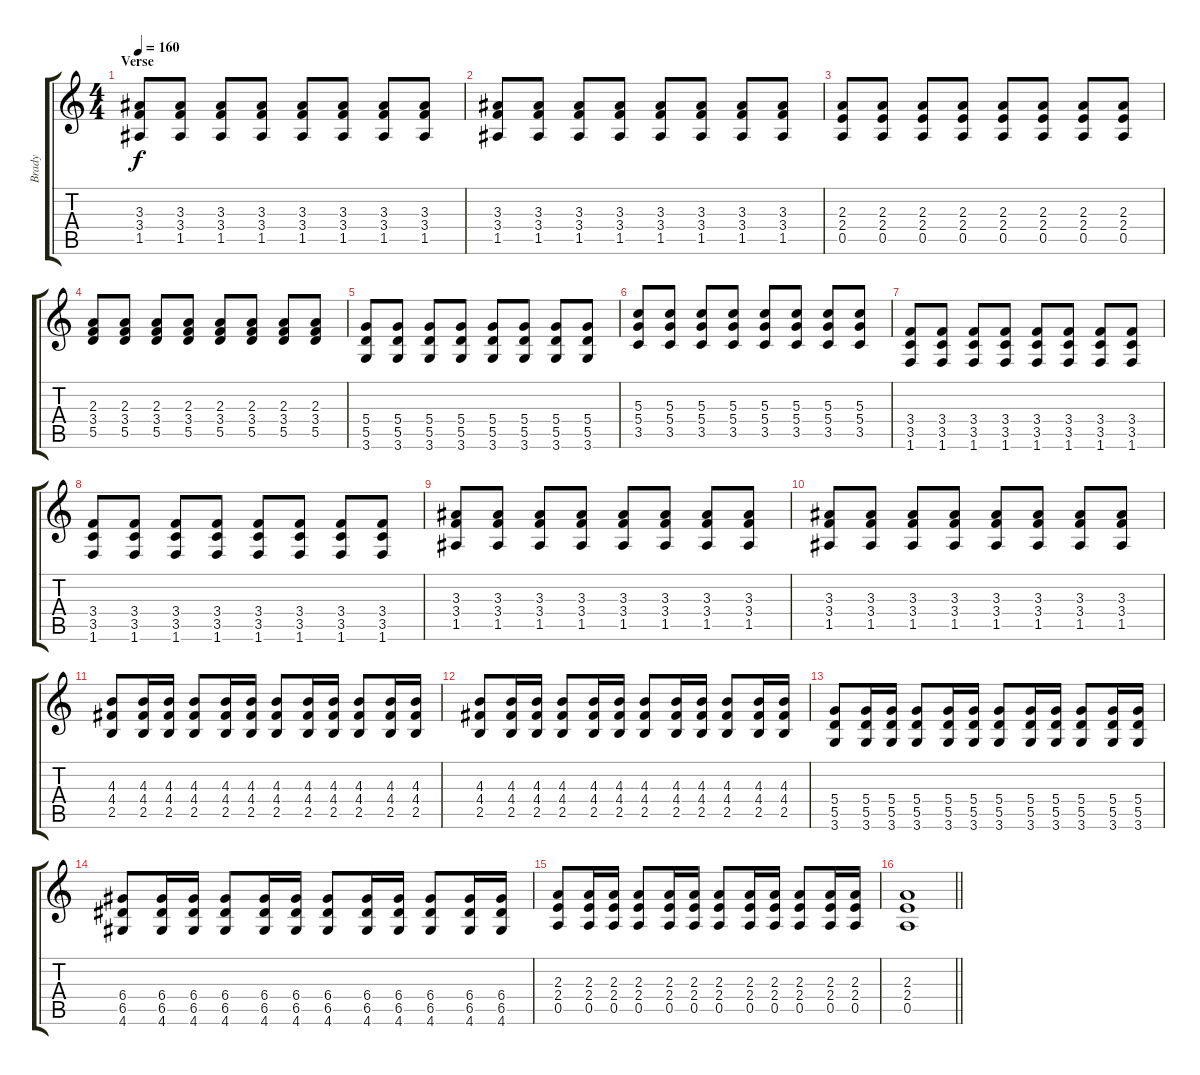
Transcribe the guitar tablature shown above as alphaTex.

\track ("Brady" "Brady") {instrument distortionguitar}
\staff {score tabs}
\tuning (E4 B3 G3 D3 A2 E2) {hide}
\ts (4 4)
\section ("" "Verse")
\tempo 160
\clef g2
\ks c
(3.3 3.4 1.5).8{dy f} (3.3 3.4 1.5).8 (3.3 3.4 1.5).8 (3.3 3.4 1.5).8 (3.3 3.4 1.5).8 (3.3 3.4 1.5).8 (3.3 3.4 1.5).8 (3.3 3.4 1.5).8 |
(3.3 3.4 1.5).8 (3.3 3.4 1.5).8 (3.3 3.4 1.5).8 (3.3 3.4 1.5).8 (3.3 3.4 1.5).8 (3.3 3.4 1.5).8 (3.3 3.4 1.5).8 (3.3 3.4 1.5).8 |
(2.3 2.4 0.5).8 (2.3 2.4 0.5).8 (2.3 2.4 0.5).8 (2.3 2.4 0.5).8 (2.3 2.4 0.5).8 (2.3 2.4 0.5).8 (2.3 2.4 0.5).8 (2.3 2.4 0.5).8 |
(2.3 3.4 5.5).8 (2.3 3.4 5.5).8 (2.3 3.4 5.5).8 (2.3 3.4 5.5).8 (2.3 3.4 5.5).8 (2.3 3.4 5.5).8 (2.3 3.4 5.5).8 (2.3 3.4 5.5).8 |
(5.4 5.5 3.6).8 (5.4 5.5 3.6).8 (5.4 5.5 3.6).8 (5.4 5.5 3.6).8 (5.4 5.5 3.6).8 (5.4 5.5 3.6).8 (5.4 5.5 3.6).8 (5.4 5.5 3.6).8 |
(5.3 5.4 3.5).8 (5.3 5.4 3.5).8 (5.3 5.4 3.5).8 (5.3 5.4 3.5).8 (5.3 5.4 3.5).8 (5.3 5.4 3.5).8 (5.3 5.4 3.5).8 (5.3 5.4 3.5).8 |
(3.4 3.5 1.6).8 (3.4 3.5 1.6).8 (3.4 3.5 1.6).8 (3.4 3.5 1.6).8 (3.4 3.5 1.6).8 (3.4 3.5 1.6).8 (3.4 3.5 1.6).8 (3.4 3.5 1.6).8 |
(3.4 3.5 1.6).8 (3.4 3.5 1.6).8 (3.4 3.5 1.6).8 (3.4 3.5 1.6).8 (3.4 3.5 1.6).8 (3.4 3.5 1.6).8 (3.4 3.5 1.6).8 (3.4 3.5 1.6).8 |
(3.3 3.4 1.5).8 (3.3 3.4 1.5).8 (3.3 3.4 1.5).8 (3.3 3.4 1.5).8 (3.3 3.4 1.5).8 (3.3 3.4 1.5).8 (3.3 3.4 1.5).8 (3.3 3.4 1.5).8 |
(3.3 3.4 1.5).8 (3.3 3.4 1.5).8 (3.3 3.4 1.5).8 (3.3 3.4 1.5).8 (3.3 3.4 1.5).8 (3.3 3.4 1.5).8 (3.3 3.4 1.5).8 (3.3 3.4 1.5).8 |
(4.3 4.4 2.5).8 (4.3 4.4 2.5).16 (4.3 4.4 2.5).16 (4.3 4.4 2.5).8 (4.3 4.4 2.5).16 (4.3 4.4 2.5).16 (4.3 4.4 2.5).8 (4.3 4.4 2.5).16 (4.3 4.4 2.5).16 (4.3 4.4 2.5).8 (4.3 4.4 2.5).16 (4.3 4.4 2.5).16 |
(4.3 4.4 2.5).8 (4.3 4.4 2.5).16 (4.3 4.4 2.5).16 (4.3 4.4 2.5).8 (4.3 4.4 2.5).16 (4.3 4.4 2.5).16 (4.3 4.4 2.5).8 (4.3 4.4 2.5).16 (4.3 4.4 2.5).16 (4.3 4.4 2.5).8 (4.3 4.4 2.5).16 (4.3 4.4 2.5).16 |
(5.4 5.5 3.6).8 (5.4 5.5 3.6).16 (5.4 5.5 3.6).16 (5.4 5.5 3.6).8 (5.4 5.5 3.6).16 (5.4 5.5 3.6).16 (5.4 5.5 3.6).8 (5.4 5.5 3.6).16 (5.4 5.5 3.6).16 (5.4 5.5 3.6).8 (5.4 5.5 3.6).16 (5.4 5.5 3.6).16 |
(6.4 6.5 4.6).8 (6.4 6.5 4.6).16 (6.4 6.5 4.6).16 (6.4 6.5 4.6).8 (6.4 6.5 4.6).16 (6.4 6.5 4.6).16 (6.4 6.5 4.6).8 (6.4 6.5 4.6).16 (6.4 6.5 4.6).16 (6.4 6.5 4.6).8 (6.4 6.5 4.6).16 (6.4 6.5 4.6).16 |
(2.3 2.4 0.5).8 (2.3 2.4 0.5).16 (2.3 2.4 0.5).16 (2.3 2.4 0.5).8 (2.3 2.4 0.5).16 (2.3 2.4 0.5).16 (2.3 2.4 0.5).8 (2.3 2.4 0.5).16 (2.3 2.4 0.5).16 (2.3 2.4 0.5).8 (2.3 2.4 0.5).16 (2.3 2.4 0.5).16 |
\barLineRight lightlight
(2.3 2.4 0.5).1
